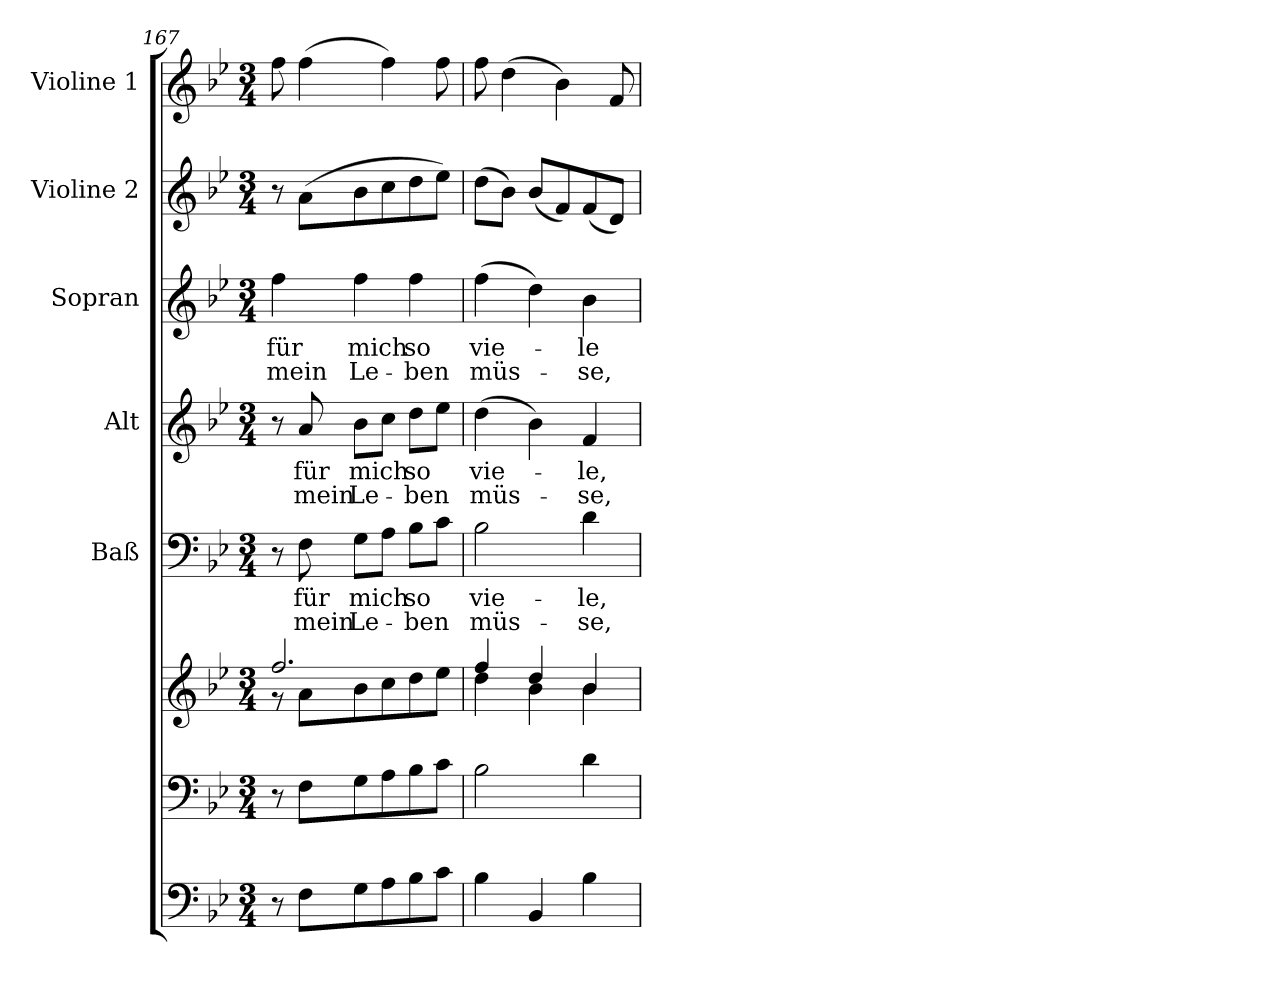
**kern	**kern	**kern	**kern	**text	**text	**kern	**text	**text	**kern	**text	**text	**kern	**kern
*part7	*part6	*part6	*part5	*part5	*part5	*part4	*part4	*part4	*part3	*part3	*part3	*part2	*part1
*staff8	*staff7	*staff6	*staff5	*staff5	*staff5	*staff4	*staff4	*staff4	*staff3	*staff3	*staff3	*staff2	*staff1
*	*	*	*I"Baß	*	*	*I"Alt	*	*	*I"Sopran	*	*	*I"Violine 2	*I"Violine 1
*	*	*	*	*	*	*	*	*	*	*	*	*I'Vln	*I'Vln
*clefF4	*clefF4	*clefG2	*clefF4	*	*	*clefG2	*	*	*clefG2	*	*	*clefG2	*clefG2
*ITrd7c12	*	*	*	*	*	*	*	*	*	*	*	*	*
*k[b-e-]	*k[b-e-]	*k[b-e-]	*k[b-e-]	*	*	*k[b-e-]	*	*	*k[b-e-]	*	*	*k[b-e-]	*k[b-e-]
*B-:	*B-:	*B-:	*B-:	*	*	*B-:	*	*	*B-:	*	*	*B-:	*B-:
*M3/4	*M3/4	*M3/4	*M3/4	*	*	*M3/4	*	*	*M3/4	*	*	*M3/4	*M3/4
=167	=167	=167	=167	=167	=167	=167	=167	=167	=167	=167	=167	=167	=167
*	*	*^	*	*	*	*	*	*	*	*	*	*	*
!	!	!	!	!	!	!	!	!	!	!	!LO:LY:b	!LO:LY:b	!	!
8r	8r	2.ff/	8rf	8r	.	.	8r	.	.	4ff\	für	mein	8r	8ff\
!	!	!	!	!	!LO:LY:b	!LO:LY:b	!	!LO:LY:b	!LO:LY:b	!	!	!	!	!
8FF\L	8F\L	.	8a\L	8F\	für	mein	8a/	für	mein	.	.	.	(>8a\L	(>4ff\
!	!	!	!	!	!LO:LY:b	!LO:LY:b	!	!LO:LY:b	!LO:LY:b	!	!LO:LY:b	!LO:LY:b	!	!
8GG\	8G\	.	8b-\	8G\L	mich	Le-	8b-\L	mich	Le-	4ff\	mich	Le-	8b-\	.
8AA\	8A\	.	8cc\	8A\J	.	.	8cc\J	.	.	.	.	.	8cc\	4ff\)
!	!	!	!	!	!LO:LY:b	!LO:LY:b	!	!LO:LY:b	!LO:LY:b	!	!LO:LY:b	!LO:LY:b	!	!
8BB-\	8B-\	.	8dd\	8B-\L	so	-ben	8dd\L	so	-ben	4ff\	so	-ben	8dd\	.
8C\J	8c\J	.	8ee-\J	8c\J	.	.	8ee-\J	.	.	.	.	.	8ee-\J)	8ff\
=168	=168	=168	=168	=168	=168	=168	=168	=168	=168	=168	=168	=168	=168	=168
!	!	!	!	!	!LO:LY:b	!LO:LY:b	!	!LO:LY:b	!LO:LY:b	!	!LO:LY:b	!LO:LY:b	!	!
4BB-\	2B-\	4ff/	4dd\	2B-\	vie-	müs-	(>4dd\	vie-	müs-	(>4ff\	vie-	müs-	(>8dd\L	8ff\
.	.	.	.	.	.	.	.	.	.	.	.	.	8b-\J)	(>4dd\
4BBB-/	.	4dd/	4b-\	.	.	.	4b-\)	.	.	4dd\)	.	.	(<8b-/L	.
.	.	.	.	.	.	.	.	.	.	.	.	.	8f/)	4b-\)
!	!	!	!	!	!LO:LY:b	!LO:LY:b	!	!LO:LY:b	!LO:LY:b	!	!LO:LY:b	!LO:LY:b	!	!
4BB-\	4d\	4b-/	4b-\	4d\	-le,	-se,	4f/	-le,	-se,	4b-\	-le	-se,	(<8f/	.
.	.	.	.	.	.	.	.	.	.	.	.	.	8d/J)	8f/
*	*	*v	*v	*	*	*	*	*	*	*	*	*	*	*
=	=	=	=	=	=	=	=	=	=	=	=	=	=
*-	*-	*-	*-	*-	*-	*-	*-	*-	*-	*-	*-	*-	*-
